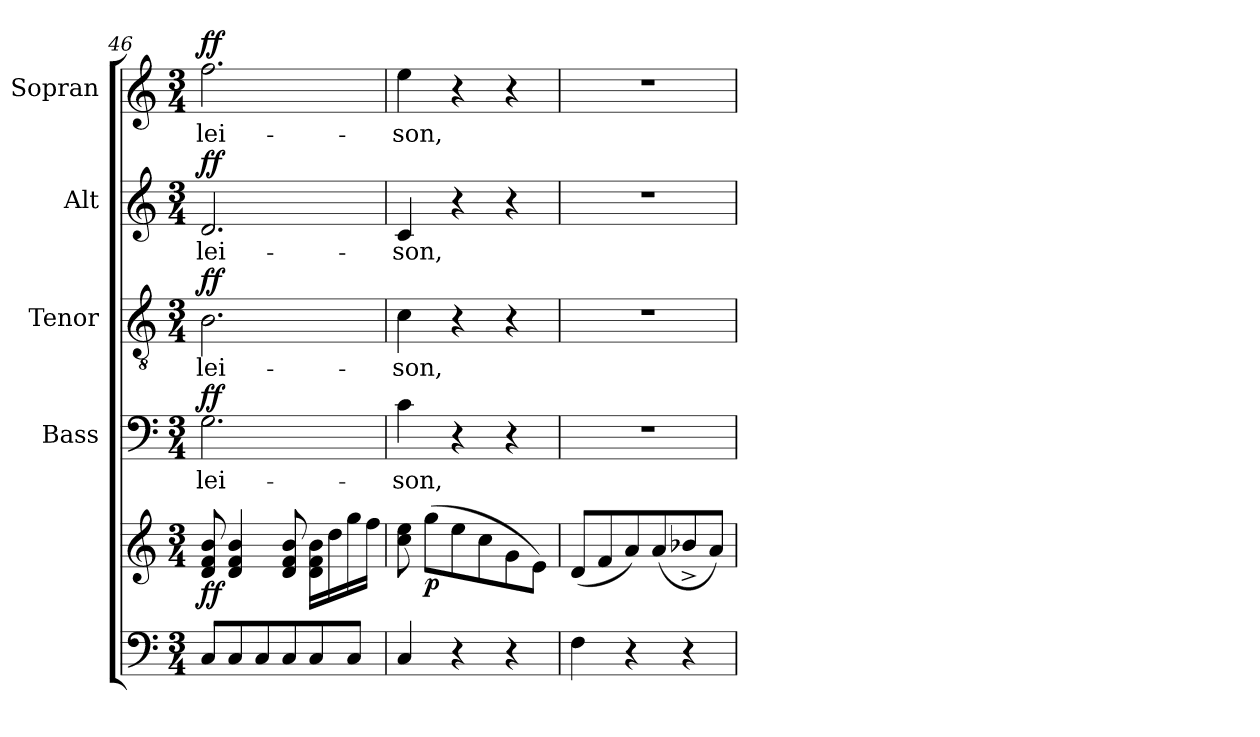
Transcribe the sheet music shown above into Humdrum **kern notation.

**kern	**kern	**dynam	**kern	**text	**dynam	**kern	**text	**dynam	**kern	**text	**dynam	**kern	**text	**dynam
*part5	*part5	*part5	*part4	*part4	*part4	*part3	*part3	*part3	*part2	*part2	*part2	*part1	*part1	*part1
*staff6	*staff5	*staff5/6	*staff4	*staff4	*staff4	*staff3	*staff3	*staff3	*staff2	*staff2	*staff2	*staff1	*staff1	*staff1
*	*	*	*I"Bass	*	*	*I"Tenor	*	*	*I"Alt	*	*	*I"Sopran	*	*
*	*	*	*I'B.	*	*	*I'T.	*	*	*I'A.	*	*	*I'S.	*	*
*clefF4	*clefG2	*	*clefF4	*	*	*clefGv2	*	*	*clefG2	*	*	*clefG2	*	*
*k[]	*k[]	*	*k[]	*	*	*k[]	*	*	*k[]	*	*	*k[]	*	*
*C:	*C:	*	*C:	*	*	*C:	*	*	*C:	*	*	*C:	*	*
*M3/4	*M3/4	*	*M3/4	*	*	*M3/4	*	*	*M3/4	*	*	*M3/4	*	*
=46	=46	=46	=46	=46	=46	=46	=46	=46	=46	=46	=46	=46	=46	=46
!	!	!LO:DY:b	!	!LO:LY:b	!LO:DY:a	!	!LO:LY:b	!LO:DY:a	!	!LO:LY:b	!LO:DY:a	!	!LO:LY:b	!LO:DY:a
8C/L	8d/ 8f/ 8b/	ff	2.G\	-lei-	ff	2.B\	-lei-	ff	2.d/	-lei-	ff	2.ff\	-lei-	ff
8C/	4d/ 4f/ 4b/	.	.	.	.	.	.	.	.	.	.	.	.	.
8C/	.	.	.	.	.	.	.	.	.	.	.	.	.	.
8C/	8d/ 8f/ 8b/	.	.	.	.	.	.	.	.	.	.	.	.	.
8C/	16d\ 16f\ 16b\LL	.	.	.	.	.	.	.	.	.	.	.	.	.
.	16dd\	.	.	.	.	.	.	.	.	.	.	.	.	.
8C/J	16gg\	.	.	.	.	.	.	.	.	.	.	.	.	.
.	16ff\JJ	.	.	.	.	.	.	.	.	.	.	.	.	.
=47	=47	=47	=47	=47	=47	=47	=47	=47	=47	=47	=47	=47	=47	=47
!	!	!	!	!LO:LY:b	!	!	!LO:LY:b	!	!	!LO:LY:b	!	!	!LO:LY:b	!
4C/	8cc\ 8ee\	.	4c\	-son,	.	4c\	-son,	.	4c/	-son,	.	4ee\	-son,	.
!	!	!LO:DY:b	!	!	!	!	!	!	!	!	!	!	!	!
.	(>8gg\L	p	.	.	.	.	.	.	.	.	.	.	.	.
4r	8ee\	.	4r	.	.	4r	.	.	4r	.	.	4r	.	.
.	8cc\	.	.	.	.	.	.	.	.	.	.	.	.	.
4r	8g\	.	4r	.	.	4r	.	.	4r	.	.	4r	.	.
.	8e\J)	.	.	.	.	.	.	.	.	.	.	.	.	.
=48	=48	=48	=48	=48	=48	=48	=48	=48	=48	=48	=48	=48	=48	=48
4F\	(<8d/L	.	2.r	.	.	2.r	.	.	2.r	.	.	2.r	.	.
.	8f/	.	.	.	.	.	.	.	.	.	.	.	.	.
4r	8a/)	.	.	.	.	.	.	.	.	.	.	.	.	.
.	(<8a/	.	.	.	.	.	.	.	.	.	.	.	.	.
4r	8b-X^>/	.	.	.	.	.	.	.	.	.	.	.	.	.
.	8a/J)	.	.	.	.	.	.	.	.	.	.	.	.	.
=	=	=	=	=	=	=	=	=	=	=	=	=	=	=
*-	*-	*-	*-	*-	*-	*-	*-	*-	*-	*-	*-	*-	*-	*-
